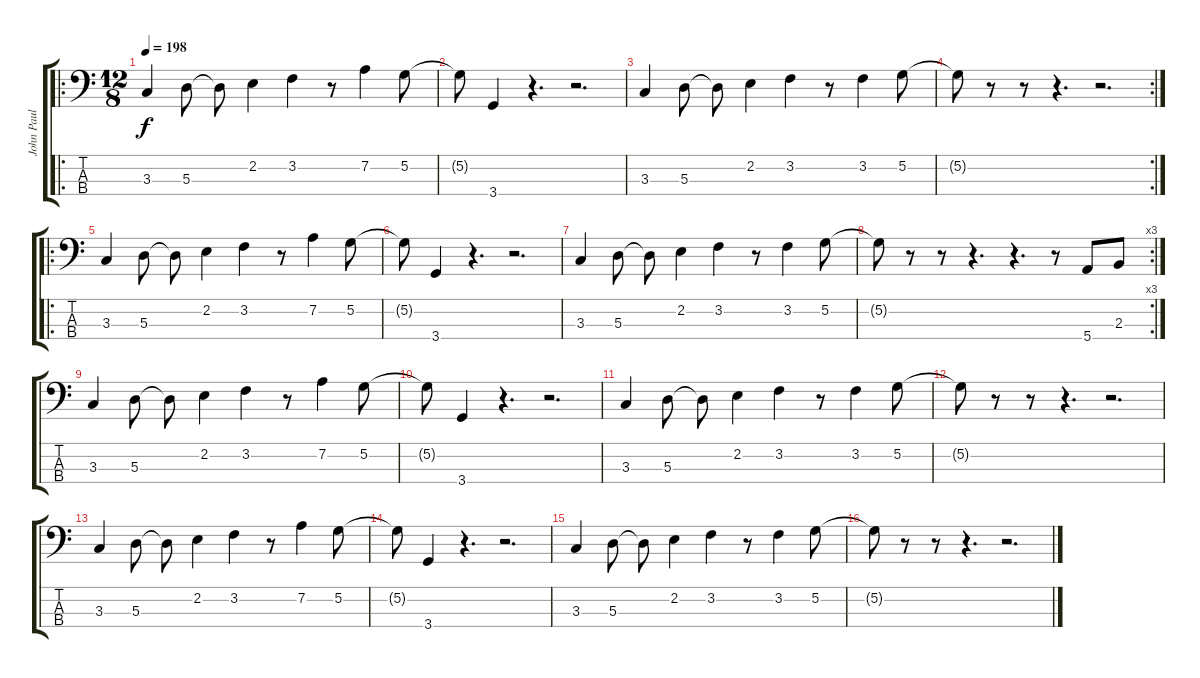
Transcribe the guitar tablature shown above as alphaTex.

\track ("John Paul Jones (Bass)" "John Paul ") {instrument electricbassfinger}
\staff {score tabs}
\tuning (G2 D2 A1 E1) {hide}
\ro
\ts (12 8)
\tempo 198
\clef f4
\ks c
3.3.4{dy f instrument electricbassfinger} 5.3.8 5.3{t}.8 2.2.4 3.2.4 r.8 7.2.4 5.2.8 |
5.2{t}.8 3.4.4 r.4{d} r.2{d} |
3.3.4 5.3.8 5.3{t}.8 2.2.4 3.2.4 r.8 3.2.4 5.2.8 |
\rc 2
5.2{t}.8 r.8 r.8 r.4{d} r.2{d} |
\ro
3.3.4 5.3.8 5.3{t}.8 2.2.4 3.2.4 r.8 7.2.4 5.2.8 |
5.2{t}.8 3.4.4 r.4{d} r.2{d} |
3.3.4 5.3.8 5.3{t}.8 2.2.4 3.2.4 r.8 3.2.4 5.2.8 |
\rc 3
5.2{t}.8 r.8 r.8 r.4{d} r.4{d} r.8 5.4.8 2.3.8 |
3.3.4 5.3.8 5.3{t}.8 2.2.4 3.2.4 r.8 7.2.4 5.2.8 |
5.2{t}.8 3.4.4 r.4{d} r.2{d} |
3.3.4 5.3.8 5.3{t}.8 2.2.4 3.2.4 r.8 3.2.4 5.2.8 |
5.2{t}.8 r.8 r.8 r.4{d} r.2{d} |
3.3.4 5.3.8 5.3{t}.8 2.2.4 3.2.4 r.8 7.2.4 5.2.8 |
5.2{t}.8 3.4.4 r.4{d} r.2{d} |
3.3.4 5.3.8 5.3{t}.8 2.2.4 3.2.4 r.8 3.2.4 5.2.8 |
5.2{t}.8 r.8 r.8 r.4{d} r.2{d}
